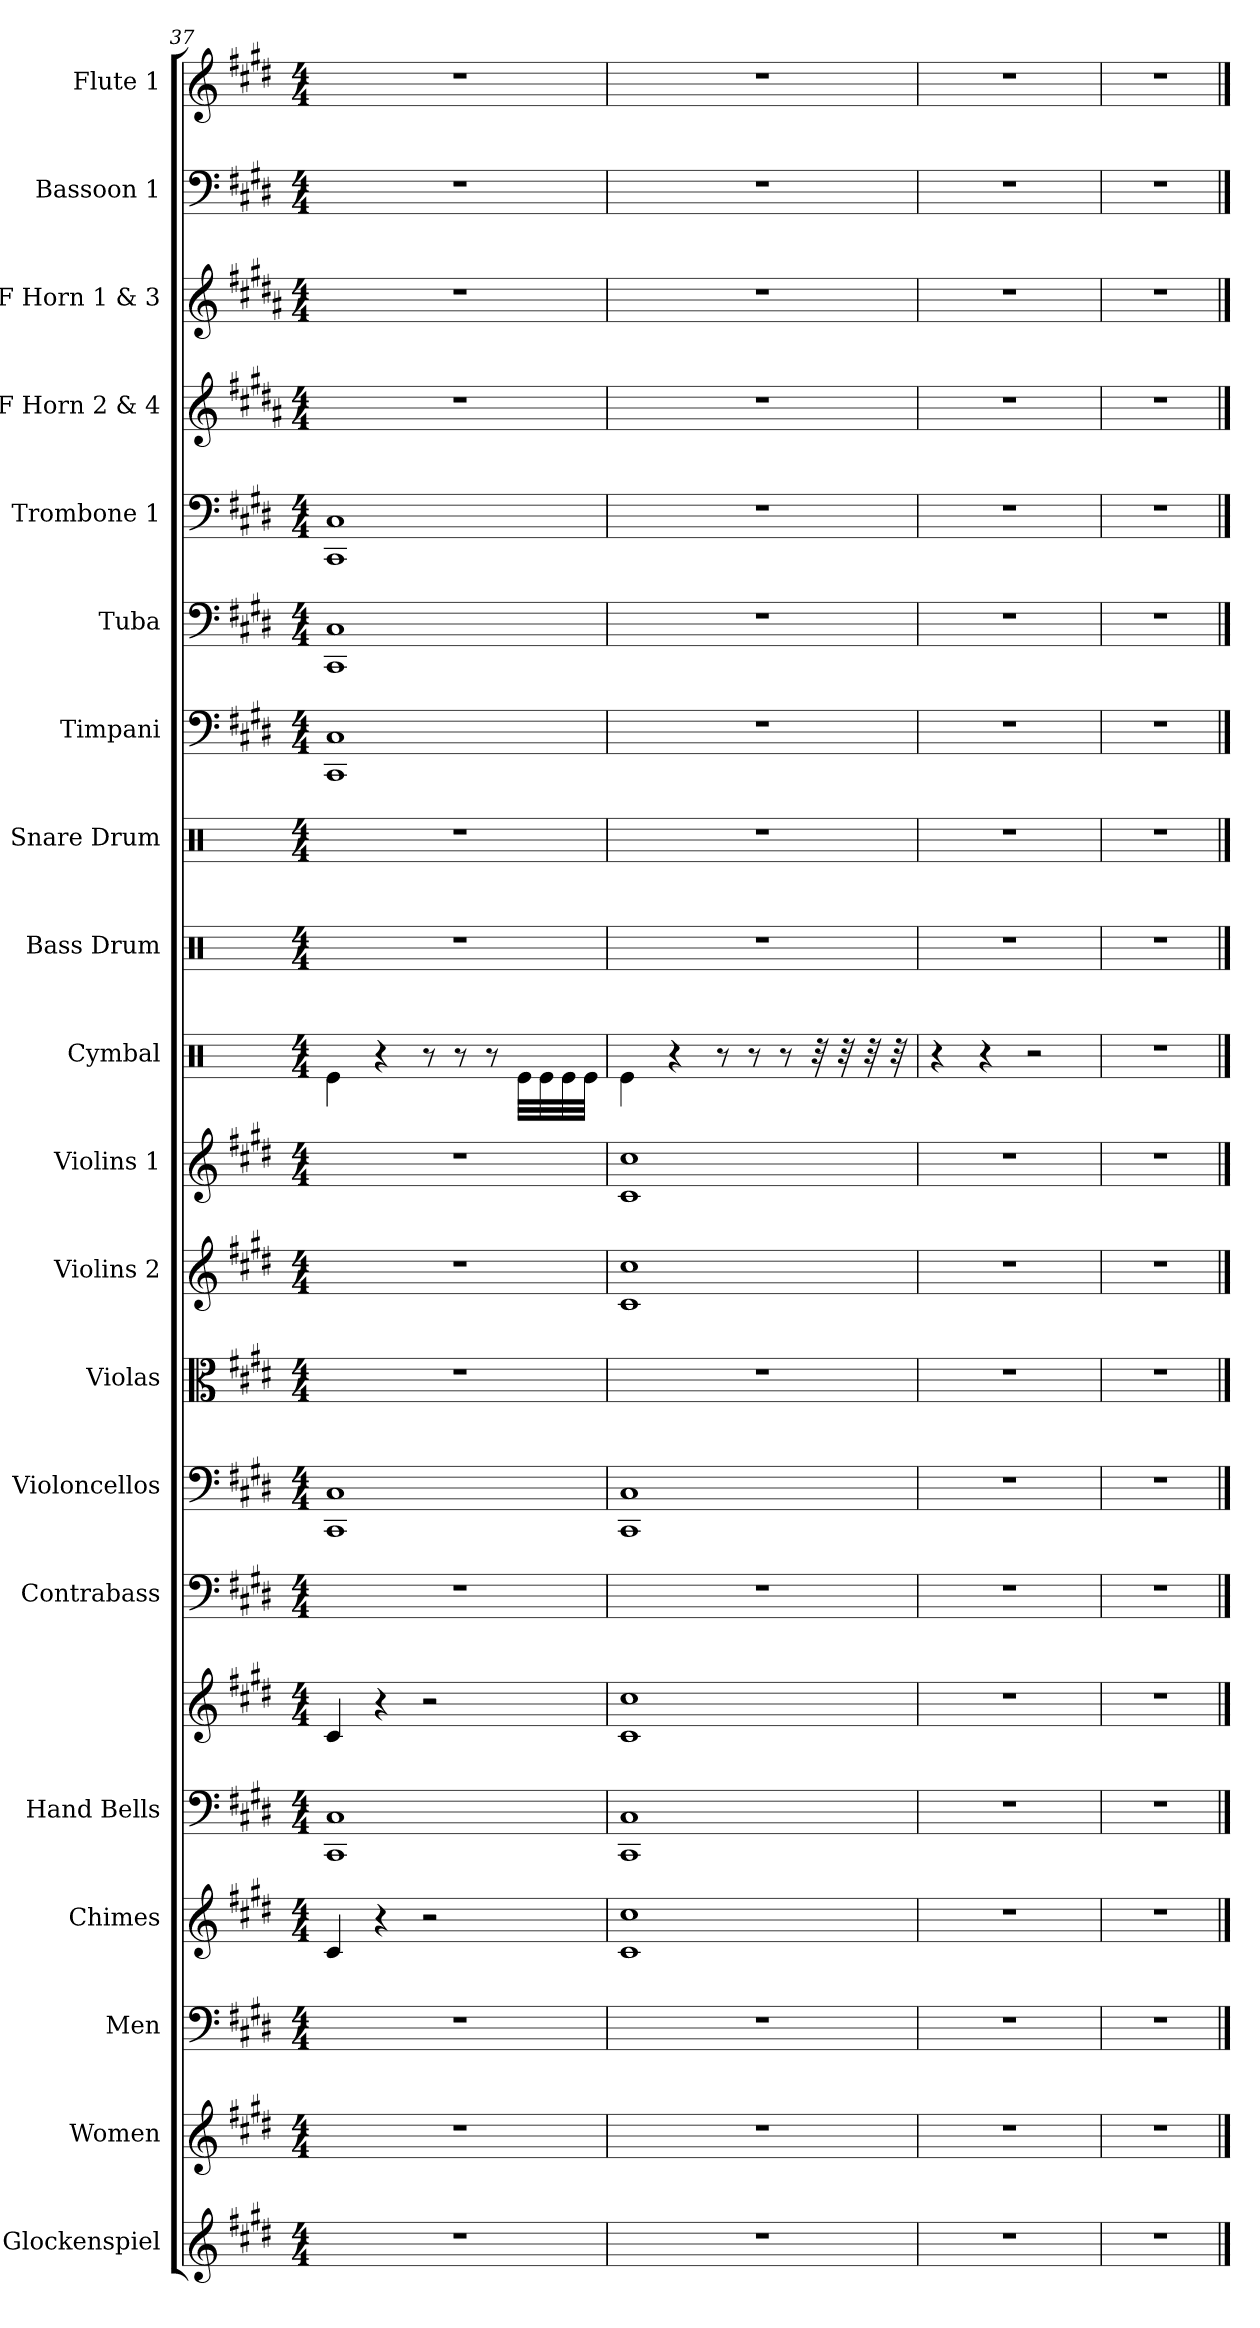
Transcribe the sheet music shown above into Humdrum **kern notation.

**kern	**kern	**kern	**kern	**kern	**kern	**kern	**kern	**kern	**kern	**kern	**kern	**kern	**kern	**kern	**kern	**kern	**kern	**kern	**kern	**kern
*part20	*part19	*part18	*part17	*part16	*part16	*part15	*part14	*part13	*part12	*part11	*part10	*part9	*part8	*part7	*part6	*part5	*part4	*part3	*part2	*part1
*staff21	*staff20	*staff19	*staff18	*staff17	*staff16	*staff15	*staff14	*staff13	*staff12	*staff11	*staff10	*staff9	*staff8	*staff7	*staff6	*staff5	*staff4	*staff3	*staff2	*staff1
*I"Glockenspiel	*I"Women	*I"Men	*I"Chimes	*I"Hand Bells	*	*I"Contrabass	*I"Violoncellos	*I"Violas	*I"Violins 2	*I"Violins 1	*I"Cymbal	*I"Bass Drum	*I"Snare Drum	*I"Timpani	*I"Tuba	*I"Trombone 1	*I"F Horn 2 &amp; 4	*I"F Horn 1 &amp; 3	*I"Bassoon 1	*I"Flute 1
*I'Glock.	*I'W.	*I'M.	*I'Cme.	*I'Ha. Be.	*	*I'Cb.	*I'Vcs.	*I'Vlas.	*I'Vlns. 2	*I'Vlns. 1	*I'Cym.	*I'B. Dr.	*I'Sn. Dr.	*I'Timp.	*I'Tba.	*I'Tbn. 1	*I'F Hn. 2 4	*I'F Hn. 1 3	*I'Bsn. 1	*I'Fl. 1
*clefG2	*clefG2	*clefF4	*clefG2	*clefF4	*clefG2	*clefF4	*clefF4	*clefC3	*clefG2	*clefG2	*clefX	*clefX	*clefX	*clefF4	*clefF4	*clefF4	*clefG2	*clefG2	*clefF4	*clefG2
*ITrd-14c-24	*	*	*	*	*	*ITrd7c12	*	*	*	*	*	*	*	*	*	*	*ITrd4c7	*ITrd4c7	*	*
*k[f#c#g#d#]	*k[f#c#g#d#]	*k[f#c#g#d#]	*k[f#c#g#d#]	*k[f#c#g#d#]	*k[f#c#g#d#]	*k[f#c#g#d#]	*k[f#c#g#d#]	*k[f#c#g#d#]	*k[f#c#g#d#]	*k[f#c#g#d#]	*k[]	*k[]	*k[]	*k[f#c#g#d#]	*k[f#c#g#d#]	*k[f#c#g#d#]	*k[f#c#g#d#]	*k[f#c#g#d#]	*k[f#c#g#d#]	*k[f#c#g#d#]
*M4/4	*M4/4	*M4/4	*M4/4	*M4/4	*M4/4	*M4/4	*M4/4	*M4/4	*M4/4	*M4/4	*M4/4	*M4/4	*M4/4	*M4/4	*M4/4	*M4/4	*M4/4	*M4/4	*M4/4	*M4/4
=37	=37	=37	=37	=37	=37	=37	=37	=37	=37	=37	=37	=37	=37	=37	=37	=37	=37	=37	=37	=37
1r	1r	1r	4c#/	1CC# 1C#	4c#/	1r	1CC# 1C#	1r	1r	1r	4Re\	1r	1r	1CC# 1C#	1CC# 1C#	1CC# 1C#	1r	1r	1r	1r
.	.	.	4r	.	4r	.	.	.	.	.	4r	.	.	.	.	.	.	.	.	.
.	.	.	2r	.	2r	.	.	.	.	.	8r	.	.	.	.	.	.	.	.	.
.	.	.	.	.	.	.	.	.	.	.	8r	.	.	.	.	.	.	.	.	.
.	.	.	.	.	.	.	.	.	.	.	8r	.	.	.	.	.	.	.	.	.
.	.	.	.	.	.	.	.	.	.	.	32Re\LLL	.	.	.	.	.	.	.	.	.
.	.	.	.	.	.	.	.	.	.	.	32Re\	.	.	.	.	.	.	.	.	.
.	.	.	.	.	.	.	.	.	.	.	32Re\	.	.	.	.	.	.	.	.	.
.	.	.	.	.	.	.	.	.	.	.	32Re\JJJ	.	.	.	.	.	.	.	.	.
=38	=38	=38	=38	=38	=38	=38	=38	=38	=38	=38	=38	=38	=38	=38	=38	=38	=38	=38	=38	=38
1r	1r	1r	1c# 1cc#	1CC# 1C#	1c# 1cc#	1r	1CC# 1C#	1r	1c# 1cc#	1c# 1cc#	4Re\	1r	1r	1r	1r	1r	1r	1r	1r	1r
.	.	.	.	.	.	.	.	.	.	.	4r	.	.	.	.	.	.	.	.	.
.	.	.	.	.	.	.	.	.	.	.	8r	.	.	.	.	.	.	.	.	.
.	.	.	.	.	.	.	.	.	.	.	8r	.	.	.	.	.	.	.	.	.
.	.	.	.	.	.	.	.	.	.	.	8r	.	.	.	.	.	.	.	.	.
.	.	.	.	.	.	.	.	.	.	.	32r	.	.	.	.	.	.	.	.	.
.	.	.	.	.	.	.	.	.	.	.	32r	.	.	.	.	.	.	.	.	.
.	.	.	.	.	.	.	.	.	.	.	32r	.	.	.	.	.	.	.	.	.
.	.	.	.	.	.	.	.	.	.	.	32r	.	.	.	.	.	.	.	.	.
=39	=39	=39	=39	=39	=39	=39	=39	=39	=39	=39	=39	=39	=39	=39	=39	=39	=39	=39	=39	=39
1r	1r	1r	1r	1r	1r	1r	1r	1r	1r	1r	4r	1r	1r	1r	1r	1r	1r	1r	1r	1r
.	.	.	.	.	.	.	.	.	.	.	4r	.	.	.	.	.	.	.	.	.
.	.	.	.	.	.	.	.	.	.	.	2r	.	.	.	.	.	.	.	.	.
=40	=40	=40	=40	=40	=40	=40	=40	=40	=40	=40	=40	=40	=40	=40	=40	=40	=40	=40	=40	=40
1r	1r	1r	1r	1r	1r	1r	1r	1r	1r	1r	1r	1r	1r	1r	1r	1r	1r	1r	1r	1r
==	==	==	==	==	==	==	==	==	==	==	==	==	==	==	==	==	==	==	==	==
*-	*-	*-	*-	*-	*-	*-	*-	*-	*-	*-	*-	*-	*-	*-	*-	*-	*-	*-	*-	*-
